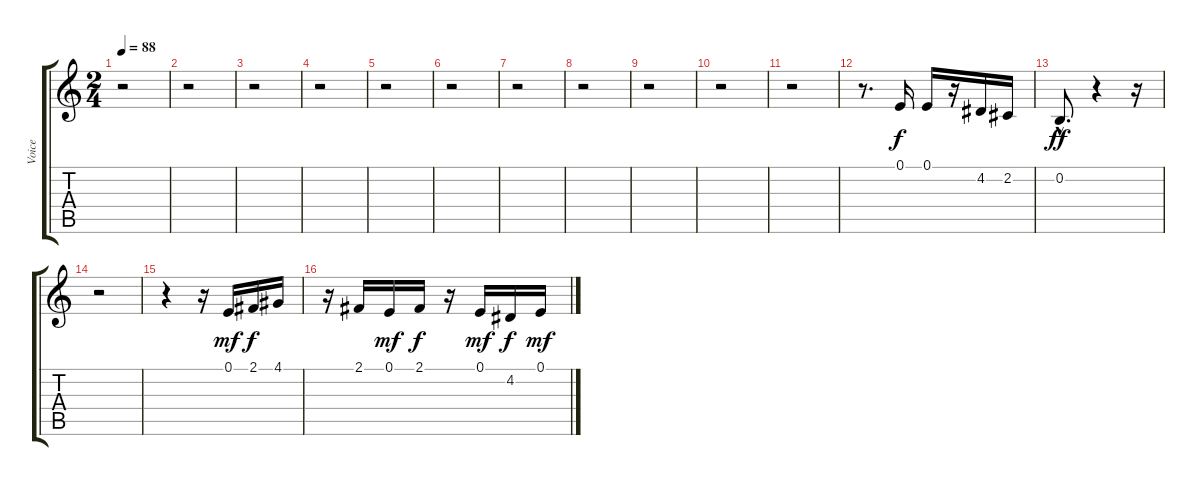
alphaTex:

\track ("Voice" "Voice") {instrument tuba}
\staff {score tabs}
\tuning (E4 B3 G3 D3 A2 E2) {hide}
\ts (2 4)
\tempo 88
\clef g2
\ks c
r.2{dy f instrument tuba} |
r.2 |
r.2 |
r.2 |
r.2 |
r.2 |
r.2 |
r.2 |
r.2 |
r.2 |
r.2 |
r.8{d} 0.1.16 0.1.16 r.16 4.2.16 2.2.16 |
0.2{hac}.8{d dy ff} r.4 r.16 |
r.2 |
r.4 r.16 0.1.16{dy mf} 2.1.16{dy f} 4.1.16 |
r.16 2.1.16 0.1.16{dy mf} 2.1.16{dy f} r.16 0.1.16{dy mf} 4.2.16{dy f} 0.1.16{dy mf}
